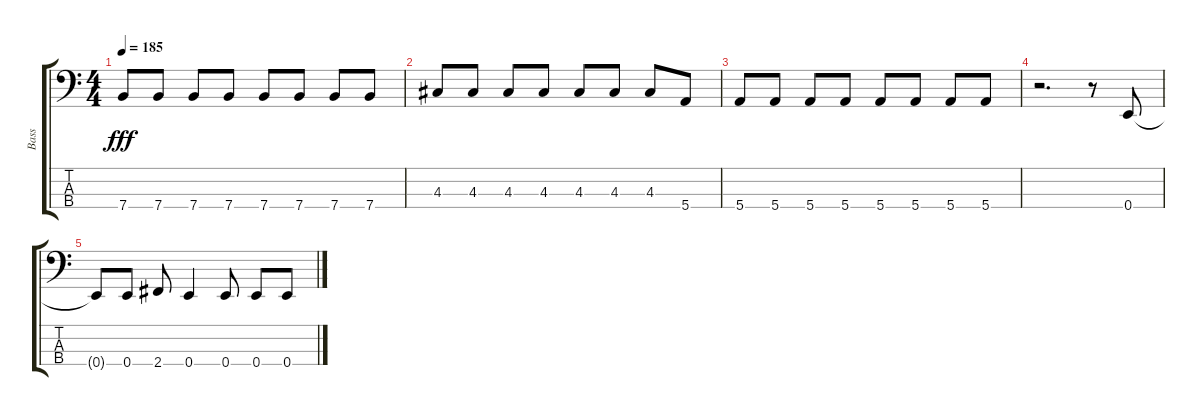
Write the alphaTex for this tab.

\track ("Bass" "Bass") {instrument electricbassfinger}
\staff {score tabs}
\tuning (G2 D2 A1 E1) {hide}
\ts (4 4)
\tempo 185
\clef f4
\ks c
7.4.8{dy fff} 7.4.8 7.4.8 7.4.8 7.4.8 7.4.8 7.4.8 7.4.8 |
4.3.8 4.3.8 4.3.8 4.3.8 4.3.8 4.3.8 4.3.8 5.4.8 |
5.4.8 5.4.8 5.4.8 5.4.8 5.4.8 5.4.8 5.4.8 5.4.8 |
r.2{d} r.8 0.4.8 |
0.4{t}.8 0.4.8 2.4.8 0.4.4 0.4.8 0.4.8 0.4.8
